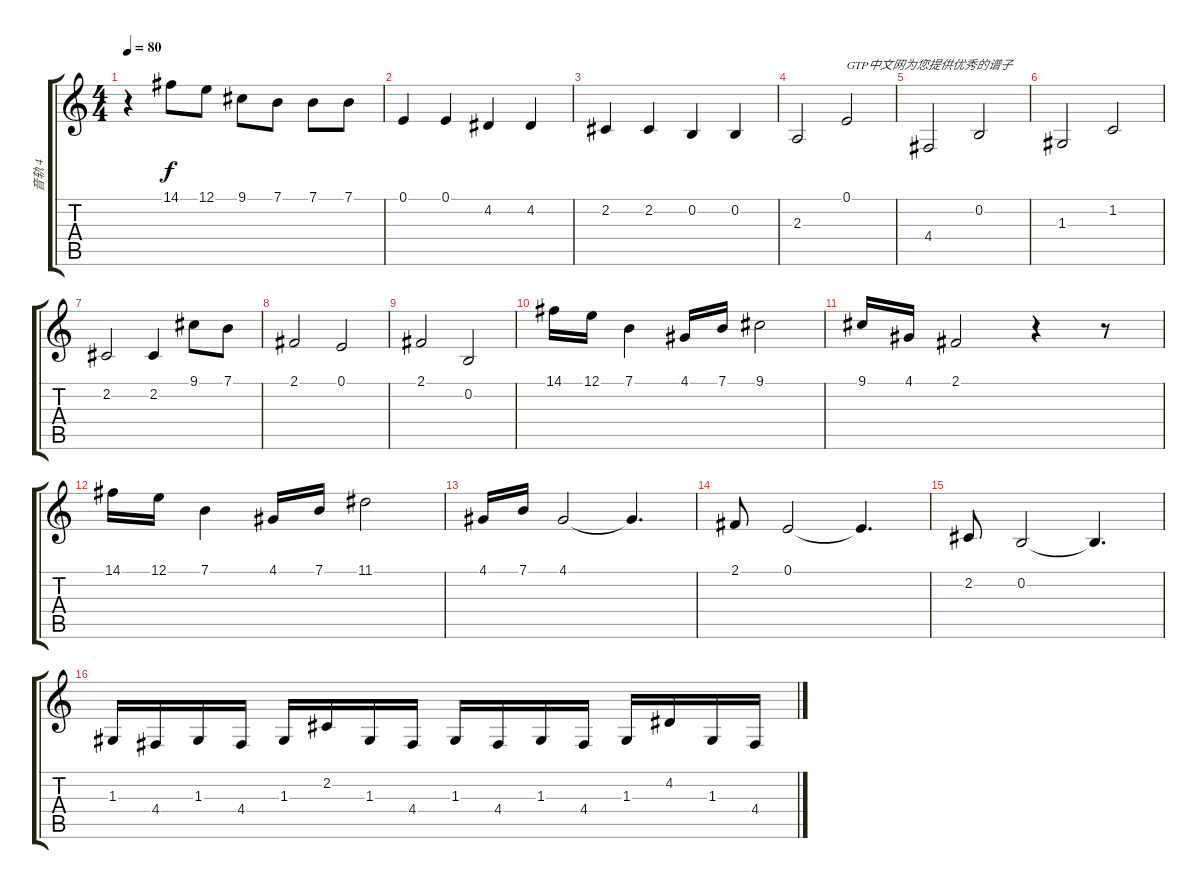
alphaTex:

\track ("音轨 4" "音轨 4") {instrument stringensemble2}
\staff {score tabs}
\tuning (E4 B3 G3 D3 A2 E2) {hide}
\ts (4 4)
\tempo 80
\clef g2
\ks c
r.4{dy f} 14.1.8 12.1.8 9.1.8 7.1.8 7.1.8 7.1.8 |
0.1.4 0.1.4 4.2.4 4.2.4 |
2.2.4 2.2.4 0.2.4 0.2.4 |
2.3.2 0.1.2{txt "GTP中文网为您提供优秀的谱子"} |
4.4.2 0.2.2 |
1.3.2 1.2.2 |
2.2.2 2.2.4 9.1.8 7.1.8 |
2.1.2 0.1.2 |
2.1.2 0.2.2 |
14.1.16 12.1.16 7.1.4 4.1.16 7.1.16 9.1.2 |
9.1.16 4.1.16 2.1.2 r.4 r.8 |
14.1.16 12.1.16 7.1.4 4.1.16 7.1.16 11.1.2 |
4.1.16 7.1.16 4.1.2 4.1{t}.4{d} |
2.1.8 0.1.2 0.1{t}.4{d} |
2.2.8 0.2.2 0.2{t}.4{d} |
1.3.16 4.4.16 1.3.16 4.4.16 1.3.16 2.2.16 1.3.16 4.4.16 1.3.16 4.4.16 1.3.16 4.4.16 1.3.16 4.2.16 1.3.16 4.4.16
